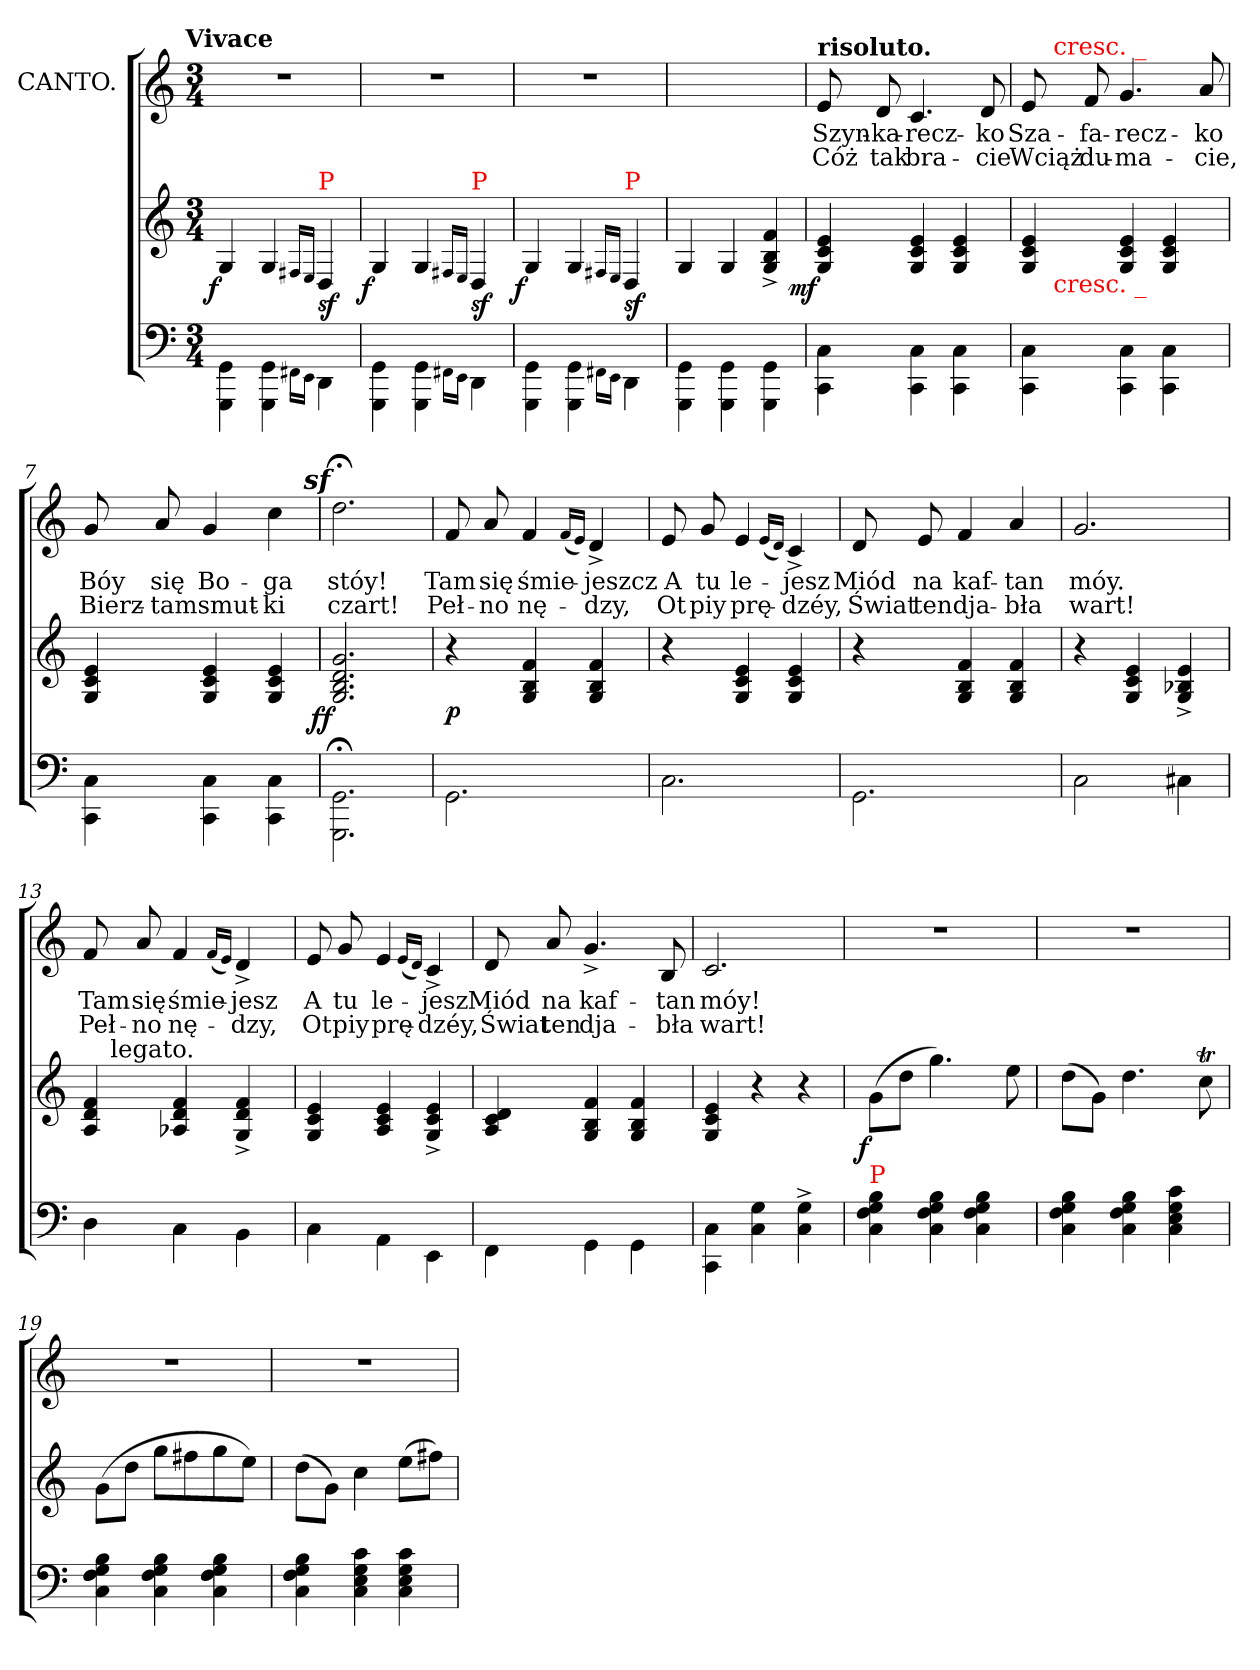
**kern	**kern	**dynam	**kern	**text	**text
*part2	*part2	*part2	*part1	*part1	*part1
*staff3	*staff2	*staff2/3	*staff1	*staff1	*staff1
*	*	*	*I"CANTO.	*	*
*clefF4	*clefG2	*	*clefG2	*	*
*k[]	*k[]	*	*k[]	*	*
*C:	*C:	*	*C:	*	*
!!LO:TX:omd:t=Vivace
*M3/4	*M3/4	*	*M3/4	*	*
*MM164	*MM164	*	*MM164	*	*
=1	=1	=1	=1	=1	=1
!	!	!LO:DY:rj	!	!	!
4GG\ 4GGG\	4G/	f	2.rdd	.	.
4GG\ 4GGG\	4G/	.	.	.	.
16qqFF#X\LL	16qqF#X/LL	.	.	.	.
16qqEEJJ	16qqE/JJ	.	.	.	.
!	!LO:TX:a:color=red:t=P	!	!	!	!
4DD\	4D/	sf	.	.	.
=2	=2	=2	=2	=2	=2
!	!	!LO:DY:rj	!	!	!
4GG\ 4GGG\	4G/	f	2.rdd	.	.
4GG\ 4GGG\	4G/	.	.	.	.
16qqFF#X\LL	16qqF#X/LL	.	.	.	.
16qqEEJJ	16qqE/JJ	.	.	.	.
!	!LO:TX:a:color=red:t=P	!	!	!	!
4DD\	4D/	sf	.	.	.
=3	=3	=3	=3	=3	=3
!	!	!LO:DY:rj	!	!	!
4GG\ 4GGG\	4G/	f	2.rdd	.	.
4GG\ 4GGG\	4G/	.	.	.	.
16qqFF#X\LL	16qqF#X/LL	.	.	.	.
16qqEEJJ	16qqE/JJ	.	.	.	.
!	!LO:TX:a:color=red:t=P	!	!	!	!
4DD\	4D/	sf	.	.	.
=4	=4	=4	=4	=4	=4
4GG\ 4GGG\	4G/	.	2.rddyy	.	.
4GG\ 4GGG\	4G/	.	.	.	.
4GG\ 4GGG\	4f^>/ 4B^>/ 4G^>/	.	.	.	.
=5	=5	=5	=5	=5	=5
!	!	!	!LO:TX:a:B:t=risoluto.	!	!
!	!	!LO:DY:rj	!	!	!
4C\ 4CC\	4e/ 4c/ 4G/	mf	8e	Szyn-	Cóż
.	.	.	8d	-ka-	tak
4C\ 4CC\	4e/ 4c/ 4G/	.	4.c	-recz-	bra-
4C\ 4CC\	4e/ 4c/ 4G/	.	.	.	.
.	.	.	8d	-ko	-cie
=6	=6	=6	=6	=6	=6
*	*^	*	*^	*	*
4CC\ 4C\	4e/ 4c/ 4G/	16ryy	.	8e	16ryy	Sza-	Wciąż
!	!	!	!	!	!LO:TX:a:color=red:t=cresc. _	!	!
!	!	!LO:TX:b:color=red:t=cresc. _	!	!	!	!	!
.	.	2ryy	.	.	2ryy	.	.
.	.	.	.	8f	.	-fa-	du-
4CC\ 4C\	4e/ 4c/ 4G/	.	.	4.g	.	-recz-	-ma-
4CC\ 4C\	4e/ 4c/ 4G/	.	.	.	.	.	.
.	.	8.ryy	.	.	8.ryy	.	.
.	.	.	.	8a	.	-ko	-cie,
*	*v	*v	*	*	*	*	*
*	*	*	*v	*v	*	*
=7	=7	=7	=7	=7	=7
4CC\ 4C\	4e/ 4c/ 4G/	.	8g	Bóy	Bierz-
.	.	.	8a	się	tam
4CC\ 4C\	4e/ 4c/ 4G/	.	4g	Bo-	smut-
4CC\ 4C\	4e/ 4c/ 4G/	.	4cc	-ga	-ki
=8	=8	=8	=8	=8	=8
!	!	!LO:DY:rj	!LO:DY:rj	!	!
2.GG;\ 2.GGG;\	2.g/ 2.d/ 2.B/ 2.G/	ff	2.ddz>;<	stóy!	czart!
=9	=9	=9	=9	=9	=9
2.GG\	4r	p	8f	Tam	Peł-
.	.	.	8a	się	-no
.	4f/ 4B/ 4G/	.	4f	śmie-	nę-
.	.	.	(<16qqf/LL	.	.
.	.	.	16qqe/JJ)	.	.
.	4f/ 4B/ 4G/	.	4d^>	-jeszcz	-dzy,
=10	=10	=10	=10	=10	=10
2.C\	4r	.	8e	A	Ot
.	.	.	8g	tu	piy
.	4e/ 4c/ 4G/	.	4e	le-	prę-
.	.	.	(<16qqe/LL	.	.
.	.	.	16qqd/JJ)	.	.
.	4e/ 4c/ 4G/	.	4c^>	-jesz	dzéy,
=11	=11	=11	=11	=11	=11
2.GG\	4r	.	8d	Miód	Świat
.	.	.	8e	na	ten
.	4f/ 4B/ 4G/	.	4f	kaf-	dja-
.	4f/ 4B/ 4G/	.	4a	-tan	bła
=12	=12	=12	=12	=12	=12
2C\	4r	.	2.g	móy.	wart!
.	4e/ 4c/ 4G/	.	.	.	.
4C#X\	4e^>/ 4B-X^>/ 4G^>/	.	.	.	.
=13	=13	=13	=13	=13	=13
*	*^	*	*	*	*
4D\	4f/ 4d/ 4A/	16ryy	.	8f	Tam	Peł-
!	!	!LO:TX:a:t=legato.	!	!	!	!
.	.	2ryy	.	.	.	.
.	.	.	.	8a	się	-no
4C\	4f 4d 4A-X	.	.	4f	śmie-	nę-
.	.	.	.	(<16qqf/LL	.	.
.	.	.	.	16qqe/JJ)	.	.
4BB\	4f^>/ 4d^>/ 4G^>/	.	.	4d^>	-jesz	-dzy,
.	.	8.ryy	.	.	.	.
*	*v	*v	*	*	*	*
=14	=14	=14	=14	=14	=14
4C\	4e/ 4c/ 4G/	.	8e	A	Ot
.	.	.	8g	tu	piy
4AA\	4e/ 4c/ 4A/	.	4e	le-	prę-
.	.	.	(<16qqe/LL	.	.
.	.	.	16qqd/JJ)	.	.
4EE\	4e^>/ 4c^>/ 4G^>/	.	4c^>	-jesz	-dzéy,
=15	=15	=15	=15	=15	=15
4FF\	4d 4c 4A	.	8d	Miód	Świat
.	.	.	8a	na	ten
4GG\	4f/ 4B/ 4G/	.	4.g^>	kaf-	dja-
4GG\	4f/ 4B/ 4G/	.	.	.	.
.	.	.	8B	-tan	-bła
=16	=16	=16	=16	=16	=16
4C\ 4CC\	4e/ 4c/ 4G/	.	2.c	móy!	wart!
4G\ 4C\	4r	.	.	.	.
4G^> 4C^>	4r	.	.	.	.
=17	=17	=17	=17	=17	=17
!LO:TX:a:color=red:t=P	!	!	!	!	!
!	!	!LO:DY:rj	!	!	!
4B 4G 4F 4C	(>8g\L	f	2.rdd	.	.
.	8ddJ	.	.	.	.
4B 4G 4F 4C	4.gg)	.	.	.	.
4B 4G 4F 4C	.	.	.	.	.
.	8ee	.	.	.	.
=18	=18	=18	=18	=18	=18
4B 4G 4F 4C	(8ddL	.	2.rdd	.	.
.	8gJ)	.	.	.	.
4B 4G 4F 4C	4.dd	.	.	.	.
4c 4G 4E 4C	.	.	.	.	.
.	8ccT	.	.	.	.
=19	=19	=19	=19	=19	=19
4B 4G 4F 4C	(8gL	.	2.rdd	.	.
.	8ddJ	.	.	.	.
4B 4G 4F 4C	8ggL	.	.	.	.
.	8ff#X	.	.	.	.
4B 4G 4F 4C	8gg	.	.	.	.
.	8eeJ)	.	.	.	.
=20	=20	=20	=20	=20	=20
4B 4G 4F 4C	(8ddL	.	2.rdd	.	.
.	8gJ)	.	.	.	.
4c 4G 4E 4C	4cc	.	.	.	.
4c 4G 4E 4C	(8eeL	.	.	.	.
.	8ff#XJ)	.	.	.	.
=	=	=	=	=	=
*-	*-	*-	*-	*-	*-
